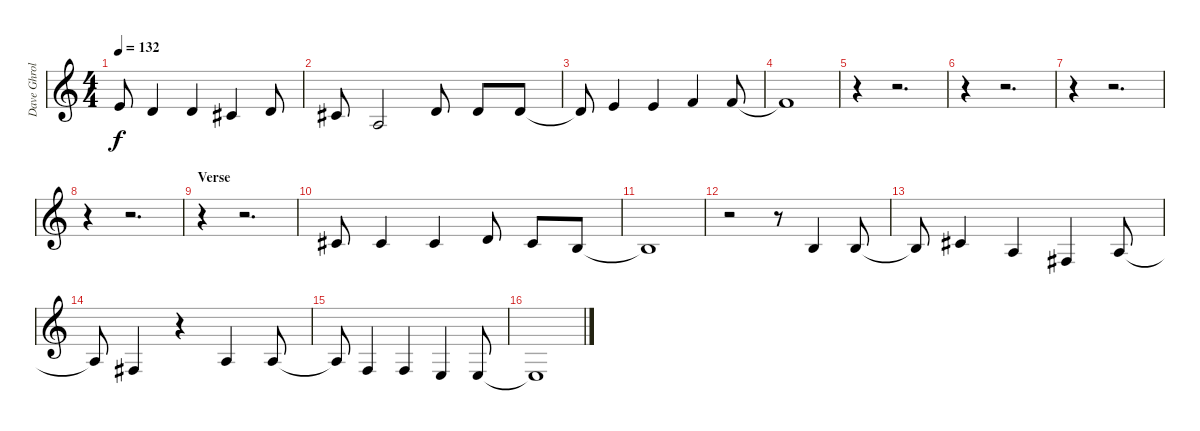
\track ("Dave Ghrol (Vocals) (Staff 2)" "Dave Ghrol") {instrument electricgrandpiano}
\staff {score}
\tuning (E4 B3 G3 D3 A2 E2 B1) {hide}
\ts (4 4)
\tempo 132
\clef g2
\ks c
0.1{t}.8{dy f} 3.2.4 3.2.4 2.2.4 3.2.8 |
2.2.8 2.3.2 3.2.8 3.2.8 3.2.8 |
3.2{t}.8 0.1.4 0.1.4 1.1.4 1.1.8 |
1.1{t}.1 |
r.4 r.2{d} |
r.4 r.2{d} |
r.4 r.2{d} |
r.4 r.2{d} |
\section ("" "Verse")
r.4 r.2{d} |
2.2.8 2.2.4 2.2.4 3.2.8 2.2.8 0.2.8 |
0.2{t}.1 |
r.2 r.8 0.2.4 0.2.8 |
0.2{t}.8 2.2.4 2.3.4 4.4.4 2.3.8 |
2.3{t}.8 4.4.4 r.4 2.3.4 2.3.8 |
2.3{t}.8 3.4.4 3.4.4 2.4.4 2.4.8 |
2.4{t}.1
